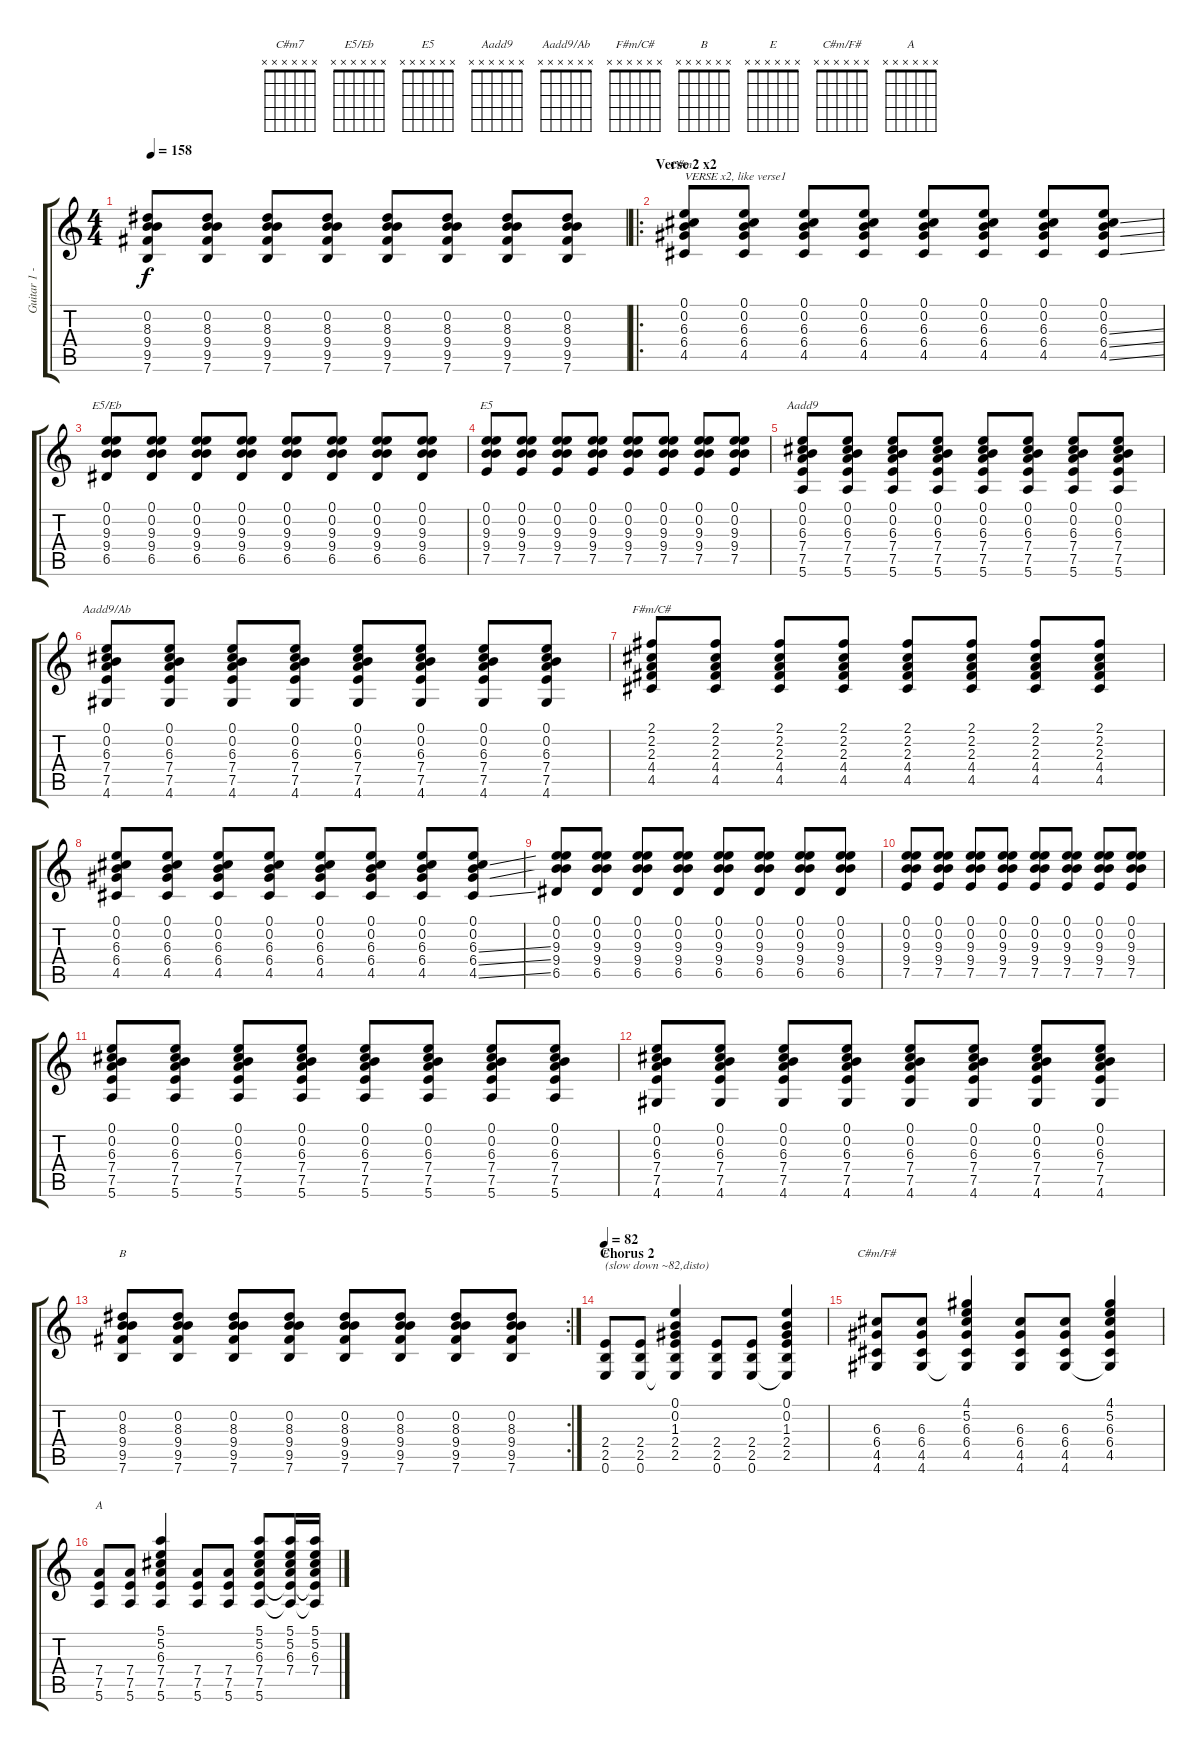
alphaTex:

\track ("Guitar 1 - main stuff" "Guitar 1 -") {instrument electricguitarclean}
\staff {score tabs}
\tuning (E4 B3 G3 D3 A2 E2) {hide}
\chord ("C#m7" x x x x x x) {firstfret 0}
\chord ("E5/Eb" x x x x x x) {firstfret 0}
\chord ("E5" x x x x x x) {firstfret 0}
\chord ("Aadd9" x x x x x x) {firstfret 0}
\chord ("Aadd9/Ab" x x x x x x) {firstfret 0}
\chord ("F#m/C#" x x x x x x) {firstfret 0}
\chord ("B" x x x x x x) {firstfret 0}
\chord ("E" x x x x x x) {firstfret 0}
\chord ("C#m/F#" x x x x x x) {firstfret 0}
\chord ("A" x x x x x x) {firstfret 0}
\ts (4 4)
\tempo 158
\clef g2
\ks c
(0.2 8.3 9.4 9.5 7.6).8{dy f} (0.2 8.3 9.4 9.5 7.6).8 (0.2 8.3 9.4 9.5 7.6).8 (0.2 8.3 9.4 9.5 7.6).8 (0.2 8.3 9.4 9.5 7.6).8 (0.2 8.3 9.4 9.5 7.6).8 (0.2 8.3 9.4 9.5 7.6).8 (0.2 8.3 9.4 9.5 7.6).8 |
\ro
\section ("" "Verse 2 x2")
(0.1 0.2 6.3 6.4 4.5).8{ch "C#m7" txt "VERSE x2, like verse1" balance 8} (0.1 0.2 6.3 6.4 4.5).8 (0.1 0.2 6.3 6.4 4.5).8 (0.1 0.2 6.3 6.4 4.5).8 (0.1 0.2 6.3 6.4 4.5).8 (0.1 0.2 6.3 6.4 4.5).8 (0.1 0.2 6.3 6.4 4.5).8 (0.1 0.2 6.3{ss} 6.4{ss} 4.5{ss}).8 |
(0.1 0.2 9.3 9.4 6.5).8{ch "E5/Eb"} (0.1 0.2 9.3 9.4 6.5).8 (0.1 0.2 9.3 9.4 6.5).8 (0.1 0.2 9.3 9.4 6.5).8 (0.1 0.2 9.3 9.4 6.5).8 (0.1 0.2 9.3 9.4 6.5).8 (0.1 0.2 9.3 9.4 6.5).8 (0.1 0.2 9.3 9.4 6.5).8 |
(0.1 0.2 9.3 9.4 7.5).8{ch "E5"} (0.1 0.2 9.3 9.4 7.5).8 (0.1 0.2 9.3 9.4 7.5).8 (0.1 0.2 9.3 9.4 7.5).8 (0.1 0.2 9.3 9.4 7.5).8 (0.1 0.2 9.3 9.4 7.5).8 (0.1 0.2 9.3 9.4 7.5).8 (0.1 0.2 9.3 9.4 7.5).8 |
(0.1 0.2 6.3 7.4 7.5 5.6).8{ch "Aadd9"} (0.1 0.2 6.3 7.4 7.5 5.6).8 (0.1 0.2 6.3 7.4 7.5 5.6).8 (0.1 0.2 6.3 7.4 7.5 5.6).8 (0.1 0.2 6.3 7.4 7.5 5.6).8 (0.1 0.2 6.3 7.4 7.5 5.6).8 (0.1 0.2 6.3 7.4 7.5 5.6).8 (0.1 0.2 6.3 7.4 7.5 5.6).8 |
(0.1 0.2 6.3 7.4 7.5 4.6).8{ch "Aadd9/Ab"} (0.1 0.2 6.3 7.4 7.5 4.6).8 (0.1 0.2 6.3 7.4 7.5 4.6).8 (0.1 0.2 6.3 7.4 7.5 4.6).8 (0.1 0.2 6.3 7.4 7.5 4.6).8 (0.1 0.2 6.3 7.4 7.5 4.6).8 (0.1 0.2 6.3 7.4 7.5 4.6).8 (0.1 0.2 6.3 7.4 7.5 4.6).8 |
(2.1 2.2 2.3 4.4 4.5).8{ch "F#m/C#"} (2.1 2.2 2.3 4.4 4.5).8 (2.1 2.2 2.3 4.4 4.5).8 (2.1 2.2 2.3 4.4 4.5).8 (2.1 2.2 2.3 4.4 4.5).8 (2.1 2.2 2.3 4.4 4.5).8 (2.1 2.2 2.3 4.4 4.5).8 (2.1 2.2 2.3 4.4 4.5).8 |
(0.1 0.2 6.3 6.4 4.5).8 (0.1 0.2 6.3 6.4 4.5).8 (0.1 0.2 6.3 6.4 4.5).8 (0.1 0.2 6.3 6.4 4.5).8 (0.1 0.2 6.3 6.4 4.5).8 (0.1 0.2 6.3 6.4 4.5).8 (0.1 0.2 6.3 6.4 4.5).8 (0.1 0.2 6.3{ss} 6.4{ss} 4.5{ss}).8 |
(0.1 0.2 9.3 9.4 6.5).8 (0.1 0.2 9.3 9.4 6.5).8 (0.1 0.2 9.3 9.4 6.5).8 (0.1 0.2 9.3 9.4 6.5).8 (0.1 0.2 9.3 9.4 6.5).8 (0.1 0.2 9.3 9.4 6.5).8 (0.1 0.2 9.3 9.4 6.5).8 (0.1 0.2 9.3 9.4 6.5).8 |
(0.1 0.2 9.3 9.4 7.5).8 (0.1 0.2 9.3 9.4 7.5).8 (0.1 0.2 9.3 9.4 7.5).8 (0.1 0.2 9.3 9.4 7.5).8 (0.1 0.2 9.3 9.4 7.5).8 (0.1 0.2 9.3 9.4 7.5).8 (0.1 0.2 9.3 9.4 7.5).8 (0.1 0.2 9.3 9.4 7.5).8 |
(0.1 0.2 6.3 7.4 7.5 5.6).8 (0.1 0.2 6.3 7.4 7.5 5.6).8 (0.1 0.2 6.3 7.4 7.5 5.6).8 (0.1 0.2 6.3 7.4 7.5 5.6).8 (0.1 0.2 6.3 7.4 7.5 5.6).8 (0.1 0.2 6.3 7.4 7.5 5.6).8 (0.1 0.2 6.3 7.4 7.5 5.6).8 (0.1 0.2 6.3 7.4 7.5 5.6).8 |
(0.1 0.2 6.3 7.4 7.5 4.6).8 (0.1 0.2 6.3 7.4 7.5 4.6).8 (0.1 0.2 6.3 7.4 7.5 4.6).8 (0.1 0.2 6.3 7.4 7.5 4.6).8 (0.1 0.2 6.3 7.4 7.5 4.6).8 (0.1 0.2 6.3 7.4 7.5 4.6).8 (0.1 0.2 6.3 7.4 7.5 4.6).8 (0.1 0.2 6.3 7.4 7.5 4.6).8 |
\rc 2
(0.2 8.3 9.4 9.5 7.6).8{ch "B"} (0.2 8.3 9.4 9.5 7.6).8 (0.2 8.3 9.4 9.5 7.6).8 (0.2 8.3 9.4 9.5 7.6).8 (0.2 8.3 9.4 9.5 7.6).8 (0.2 8.3 9.4 9.5 7.6).8 (0.2 8.3 9.4 9.5 7.6).8 (0.2 8.3 9.4 9.5 7.6).8 |
\section ("" "Chorus 2")
\tempo 82
(2.4 2.5 0.6).8{ch "E" txt "(slow down ~82,disto)" balance 8 instrument distortionguitar} (2.4 2.5 0.6).8 (0.1 0.2 1.3 2.4 2.5 0.6{t}).4 (2.4 2.5 0.6).8 (2.4 2.5 0.6).8 (0.1 0.2 1.3 2.4 2.5 0.6{t}).4 |
(6.3 6.4 4.5 4.6).8{ch "C#m/F#"} (6.3 6.4 4.5 4.6).8 (4.1 5.2 6.3 6.4 4.5 4.6{t}).4 (6.3 6.4 4.5 4.6).8 (6.3 6.4 4.5 4.6).8 (4.1 5.2 6.3 6.4 4.5 4.6{t}).4 |
(7.4 7.5 5.6).8{ch "A"} (7.4 7.5 5.6).8 (5.1 5.2 6.3 7.4 7.5 5.6).4 (7.4 7.5 5.6).8 (7.4 7.5 5.6).8 (5.1 5.2 6.3 7.4 7.5 5.6).8 (5.1 5.2 6.3 7.4 7.5{t} 5.6{t}).16 (5.1 5.2 6.3 7.4 7.5{t} 5.6{t}).16
